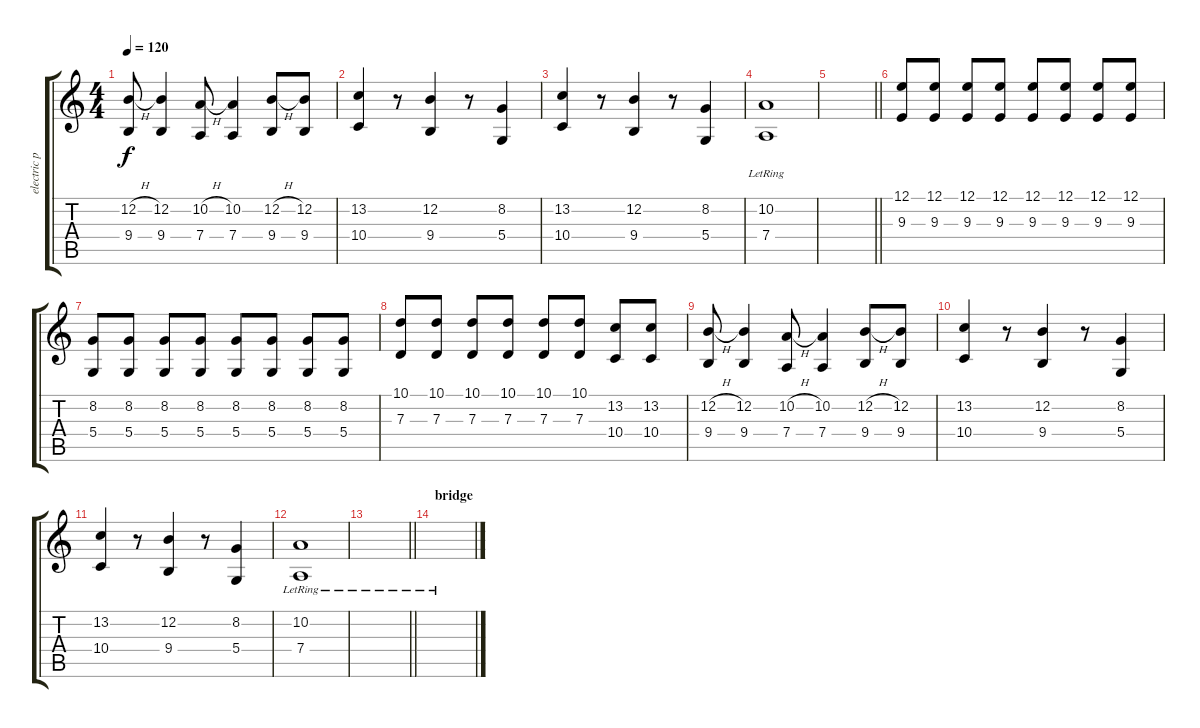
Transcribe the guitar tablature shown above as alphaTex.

\track ("electric piano (david)" "electric p") {instrument electricgrandpiano}
\staff {score tabs}
\tuning (E4 B3 G3 D3 A2 E2) {hide}
\ts (4 4)
\tempo 120
\clef g2
\ks c
(12.2{h} 9.4).8{dy f} (12.2 9.4).4 (10.2{h} 7.4).8 (10.2 7.4).4 (12.2{h} 9.4).8 (12.2 9.4).8 |
(13.2 10.4).4 r.8 (12.2 9.4).4 r.8 (8.2 5.4).4 |
(13.2 10.4).4 r.8 (12.2 9.4).4 r.8 (8.2 5.4).4 |
(10.2{lr} 7.4).1 |
\barLineRight lightlight
|
(12.1 9.3).8 (12.1 9.3).8 (12.1 9.3).8 (12.1 9.3).8 (12.1 9.3).8 (12.1 9.3).8 (12.1 9.3).8 (12.1 9.3).8 |
(8.2 5.4).8 (8.2 5.4).8 (8.2 5.4).8 (8.2 5.4).8 (8.2 5.4).8 (8.2 5.4).8 (8.2 5.4).8 (8.2 5.4).8 |
(10.1 7.3).8 (10.1 7.3).8 (10.1 7.3).8 (10.1 7.3).8 (10.1 7.3).8 (10.1 7.3).8 (13.2 10.4).8 (13.2 10.4).8 |
(12.2{h} 9.4).8 (12.2 9.4).4 (10.2{h} 7.4).8 (10.2 7.4).4 (12.2{h} 9.4).8 (12.2 9.4).8 |
(13.2 10.4).4 r.8 (12.2 9.4).4 r.8 (8.2 5.4).4 |
(13.2 10.4).4 r.8 (12.2 9.4).4 r.8 (8.2 5.4).4 |
(10.2{lr} 7.4).1 |
\barLineRight lightlight
|
\section ("" "bridge")
